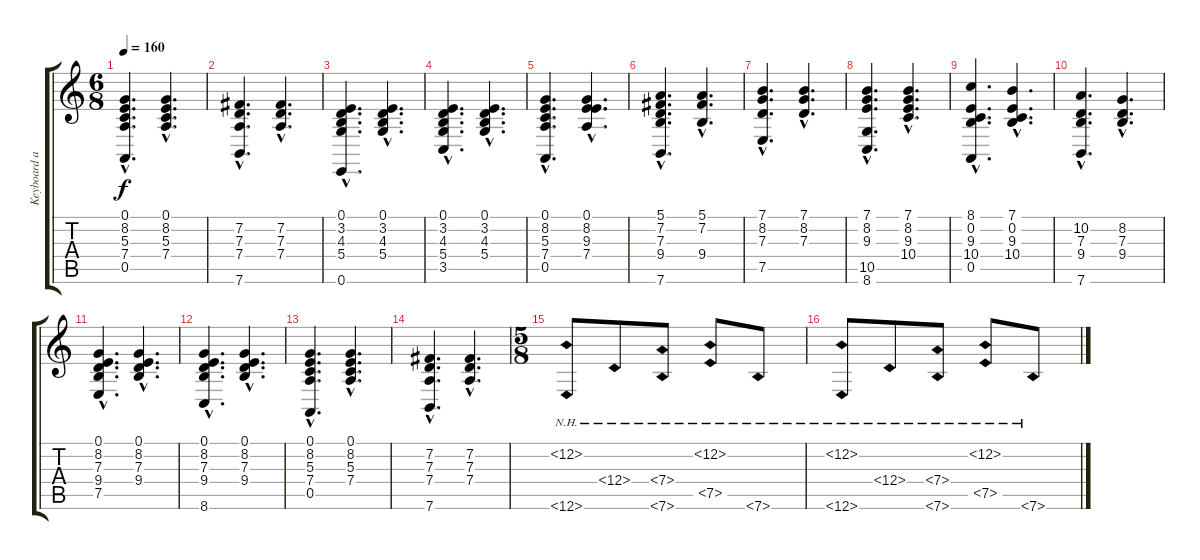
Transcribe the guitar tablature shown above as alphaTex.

\track ("Keyboard arranged for guitar" "Keyboard a") {instrument brightacousticpiano}
\staff {score tabs}
\tuning (E4 B3 G3 D3 A2 E2) {hide}
\ts (6 8)
\tempo 160
\clef g2
\ks c
(0.1{hac} 8.2{hac} 5.3{hac} 7.4{hac} 0.5{hac}).4{d dy f} (0.1{hac} 8.2{hac} 5.3{hac} 7.4{hac}).4{d} |
(7.2{hac} 7.3{hac} 7.4{hac} 7.6{hac}).4{d} (7.2{hac} 7.3{hac} 7.4{hac}).4{d} |
(0.1{hac} 3.2{hac} 4.3{hac} 5.4{hac} 0.6{hac}).4{d} (0.1{hac} 3.2{hac} 4.3{hac} 5.4{hac}).4{d} |
(0.1{hac} 3.2{hac} 4.3{hac} 5.4{hac} 3.5{hac}).4{d} (0.1{hac} 3.2{hac} 4.3{hac} 5.4{hac}).4{d} |
(0.1{hac} 8.2{hac} 5.3{hac} 7.4{hac} 0.5{hac}).4{d} (0.1{hac} 8.2{hac} 9.3{hac} 7.4{hac}).4{d} |
(5.1{hac} 7.2{hac} 7.3{hac} 9.4{hac} 7.6{hac}).4{d} (5.1{hac} 7.2{hac} 9.4{hac}).4{d} |
(7.1{hac} 8.2{hac} 7.3{hac} 7.5{hac}).4{d} (7.1{hac} 8.2{hac} 7.3{hac}).4{d} |
(7.1{hac} 8.2{hac} 9.3{hac} 10.5{hac} 8.6{hac}).4{d} (7.1{hac} 8.2{hac} 9.3{hac} 10.4{hac}).4{d} |
(8.1{hac} 0.2{hac} 9.3{hac} 10.4{hac} 0.5{hac}).4{d} (7.1{hac} 0.2{hac} 9.3{hac} 10.4{hac}).4{d} |
(10.2{hac} 7.3{hac} 9.4{hac} 7.6{hac}).4{d} (8.2{hac} 7.3{hac} 9.4{hac}).4{d} |
(0.1{hac} 8.2{hac} 7.3{hac} 9.4{hac} 7.5{hac}).4{d} (0.1{hac} 8.2{hac} 7.3{hac} 9.4{hac}).4{d} |
(0.1{hac} 8.2{hac} 7.3{hac} 9.4{hac} 8.6{hac}).4{d} (0.1{hac} 8.2{hac} 7.3{hac} 9.4{hac}).4{d} |
(0.1{hac} 8.2{hac} 5.3{hac} 7.4{hac} 0.5{hac}).4{d} (0.1{hac} 8.2{hac} 5.3{hac} 7.4{hac}).4{d} |
(7.2{hac} 7.3{hac} 7.4{hac} 7.6{hac}).4{d} (7.2{hac} 7.3{hac} 7.4{hac}).4{d} |
\ts (5 8)
(12.2{nh} 12.6{nh}).8 12.4{nh}.8 (7.4{nh} 7.6{nh}).8 (12.2{nh} 7.5{nh}).8 7.6{nh}.8 |
(12.2{nh} 12.6{nh}).8 12.4{nh}.8 (7.4{nh} 7.6{nh}).8 (12.2{nh} 7.5{nh}).8 7.6{nh}.8
